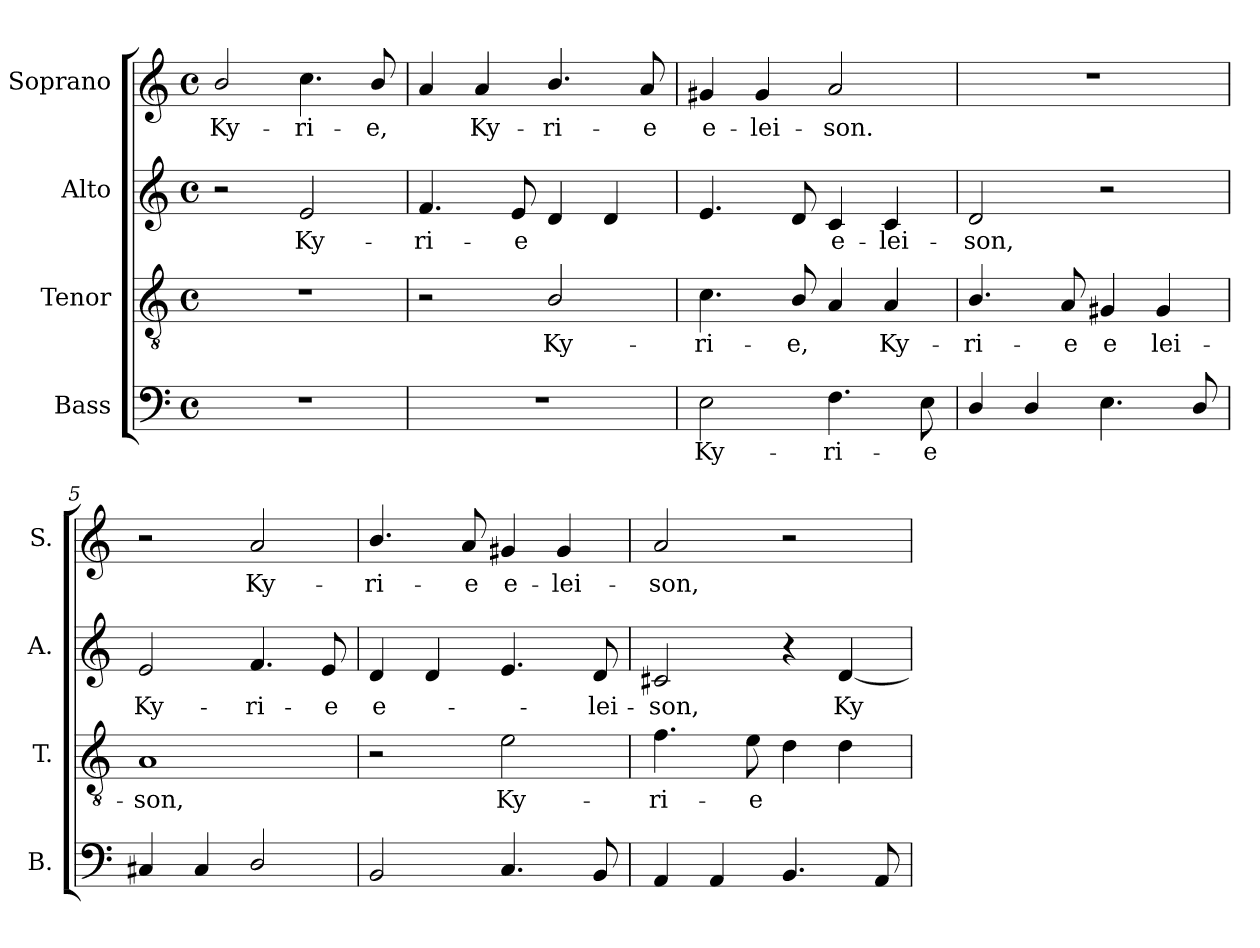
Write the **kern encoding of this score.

**kern	**text	**kern	**text	**kern	**text	**kern	**text
*part4	*part4	*part3	*part3	*part2	*part2	*part1	*part1
*staff4	*staff4	*staff3	*staff3	*staff2	*staff2	*staff1	*staff1
*I"Bass	*	*I"Tenor	*	*I"Alto	*	*I"Soprano	*
*I'B.	*	*I'T.	*	*I'A.	*	*I'S.	*
!!LO:PB:g=z
*clefF4	*	*clefGv2	*	*clefG2	*	*clefG2	*
*	*	*ITrd7c12	*	*	*	*	*
*k[]	*	*k[]	*	*k[]	*	*k[]	*
*C:	*	*C:	*	*C:	*	*C:	*
*M4/4	*	*M4/4	*	*M4/4	*	*M4/4	*
*met(c)	*	*met(c)	*	*met(c)	*	*met(c)	*
=1	=1	=1	=1	=1	=1	=1	=1
!	!	!	!	!	!	!	!LO:LY:b:color=#000000
1r	.	1r	.	2r	.	2bi/	Ky-
!	!	!	!	!	!LO:LY:b:color=#000000	!	!
!	!	!	!	!	!	!	!LO:LY:b:color=#000000
.	.	.	.	2ei/	Ky-	4.cci\	-ri-
!	!	!	!	!	!	!	!LO:LY:b:color=#000000
.	.	.	.	.	.	8bi/	-e,
=2	=2	=2	=2	=2	=2	=2	=2
!	!	!	!	!	!LO:LY:b:color=#000000	!	!
1r	.	2r	.	4.fi/	-ri-	4ai/	.
!	!	!	!	!	!	!	!LO:LY:b:color=#000000
.	.	.	.	.	.	4ai/	Ky-
!	!	!	!	!	!LO:LY:b:color=#000000	!	!
.	.	.	.	8ei/	-e	.	.
!	!	!	!LO:LY:b:color=#000000	!	!	!	!
!	!	!	!	!	!	!	!LO:LY:b:color=#000000
.	.	2BBi/	Ky-	4di/	.	4.bi/	-ri-
.	.	.	.	4di/	.	.	.
!	!	!	!	!	!	!	!LO:LY:b:color=#000000
.	.	.	.	.	.	8ai/	-e
=3	=3	=3	=3	=3	=3	=3	=3
!	!LO:LY:b:color=#000000	!	!	!	!	!	!
!	!	!	!LO:LY:b:color=#000000	!	!	!	!
!	!	!	!	!	!	!	!LO:LY:b:color=#000000
2Ei\	Ky-	4.Ci\	-ri-	4.ei/	.	4g#Xi/	e-
!	!	!	!	!	!	!	!LO:LY:b:color=#000000
.	.	.	.	.	.	4g#i/	-lei-
!	!	!	!LO:LY:b:color=#000000	!	!	!	!
.	.	8BBi/	-e,	8di/	.	.	.
!	!LO:LY:b:color=#000000	!	!	!	!	!	!
!	!	!	!	!	!LO:LY:b:color=#000000	!	!
!	!	!	!	!	!	!	!LO:LY:b:color=#000000
4.Fi\	-ri-	4AAi/	.	4ci/	e-	2ai/	-son.
!	!	!	!LO:LY:b:color=#000000	!	!	!	!
!	!	!	!	!	!LO:LY:b:color=#000000	!	!
.	.	4AAi/	Ky-	4ci/	-lei-	.	.
!	!LO:LY:b:color=#000000	!	!	!	!	!	!
8Ei\	-e	.	.	.	.	.	.
=4	=4	=4	=4	=4	=4	=4	=4
!	!	!	!LO:LY:b:color=#000000	!	!	!	!
!	!	!	!	!	!LO:LY:b:color=#000000	!	!
4Di/	.	4.BBi/	-ri-	2di/	-son,	1r	.
4Di/	.	.	.	.	.	.	.
!	!	!	!LO:LY:b:color=#000000	!	!	!	!
.	.	8AAi/	-e	.	.	.	.
!	!	!	!LO:LY:b:color=#000000	!	!	!	!
4.Ei\	.	4GG#Xi/	e	2r	.	.	.
!	!	!	!LO:LY:b:color=#000000	!	!	!	!
.	.	4GG#i/	lei-	.	.	.	.
8Di/	.	.	.	.	.	.	.
=5	=5	=5	=5	=5	=5	=5	=5
!	!	!	!LO:LY:b:color=#000000	!	!	!	!
!	!	!	!	!	!LO:LY:b:color=#000000	!	!
4C#Xi/	.	1AAi	-son,	2ei/	Ky-	2r	.
4C#i/	.	.	.	.	.	.	.
!	!	!	!	!	!LO:LY:b:color=#000000	!	!
!	!	!	!	!	!	!	!LO:LY:b:color=#000000
2Di/	.	.	.	4.fi/	-ri-	2ai/	Ky-
!	!	!	!	!	!LO:LY:b:color=#000000	!	!
.	.	.	.	8ei/	-e	.	.
=6	=6	=6	=6	=6	=6	=6	=6
!	!	!	!	!	!LO:LY:b:color=#000000	!	!
!	!	!	!	!	!	!	!LO:LY:b:color=#000000
2BBi/	.	2r	.	4di/	e-	4.bi/	-ri-
.	.	.	.	4di/	.	.	.
!	!	!	!	!	!	!	!LO:LY:b:color=#000000
.	.	.	.	.	.	8ai/	-e
!	!	!	!LO:LY:b:color=#000000	!	!	!	!
!	!	!	!	!	!	!	!LO:LY:b:color=#000000
4.Ci/	.	2Ei\	Ky-	4.ei/	.	4g#Xi/	e-
!	!	!	!	!	!	!	!LO:LY:b:color=#000000
.	.	.	.	.	.	4g#i/	-lei-
!	!	!	!	!	!LO:LY:b:color=#000000	!	!
8BBi/	.	.	.	8di/	-lei-	.	.
!!LO:LB:g=z
=7	=7	=7	=7	=7	=7	=7	=7
!	!	!	!LO:LY:b:color=#000000	!	!	!	!
!	!	!	!	!	!LO:LY:b:color=#000000	!	!
!	!	!	!	!	!	!	!LO:LY:b:color=#000000
4AAi/	.	4.Fi\	-ri-	2c#i/	-son,	2ai/	-son,
4AAi/	.	.	.	.	.	.	.
!	!	!	!LO:LY:b:color=#000000	!	!	!	!
.	.	8Ei\	-e	.	.	.	.
4.BBi/	.	4Di\	.	4r	.	2r	.
!	!	!	!	!	!LO:LY:b:color=#000000	!	!
.	.	4Di\	.	[4di/	Ky-	.	.
8AAi/	.	.	.	.	.	.	.
=	=	=	=	=	=	=	=
*-	*-	*-	*-	*-	*-	*-	*-
